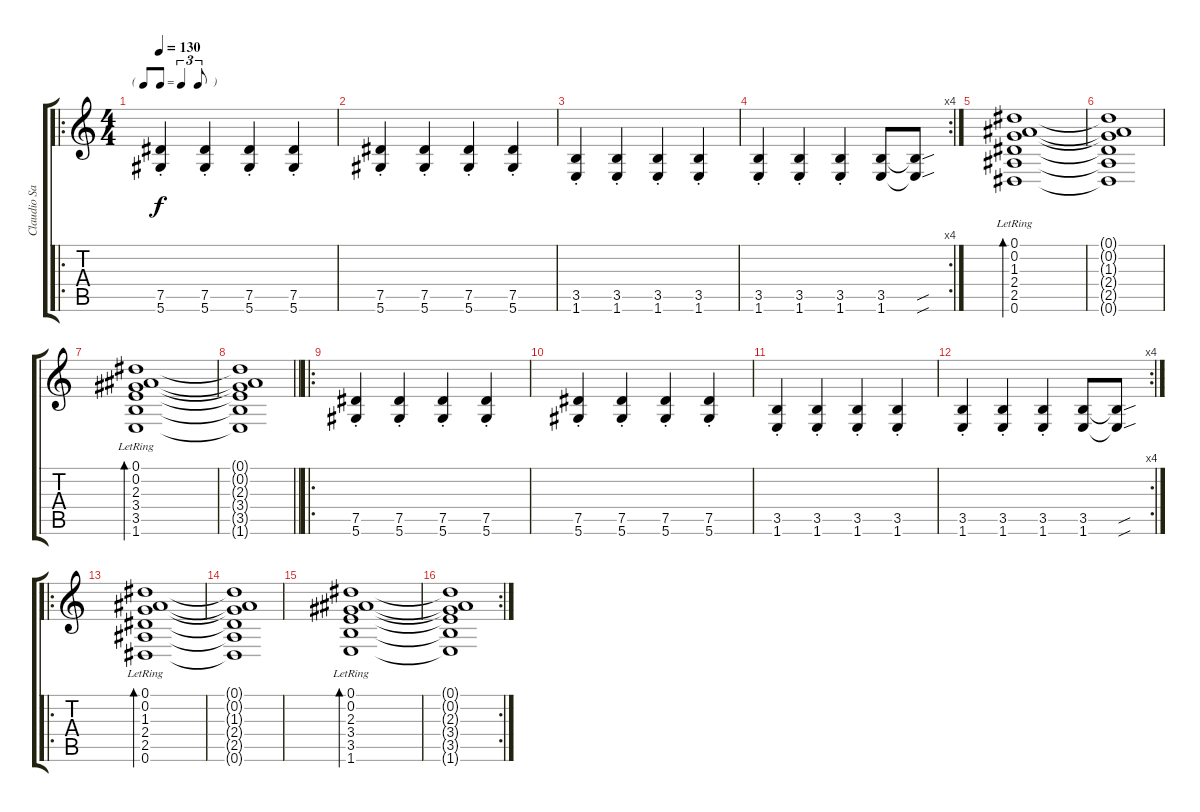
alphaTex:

\track ("Claudio Sanchez (Rhythm)" "Claudio Sa") {instrument acousticguitarsteel}
\staff {score tabs}
\tuning (Eb4 Bb3 Gb3 Db3 Ab2 Eb2) {hide}
\ro
\ts (4 4)
\tf triplet8th
\tempo 130
\clef g2
\ks c
(7.5{st} 5.6{st}).4{dy f instrument acousticguitarsteel} (7.5{st} 5.6{st}).4 (7.5{st} 5.6{st}).4 (7.5{st} 5.6{st}).4 |
(7.5{st} 5.6{st}).4 (7.5{st} 5.6{st}).4 (7.5{st} 5.6{st}).4 (7.5{st} 5.6{st}).4 |
(3.5{st} 1.6{st}).4 (3.5{st} 1.6{st}).4 (3.5{st} 1.6{st}).4 (3.5{st} 1.6{st}).4 |
\rc 4
(3.5{st} 1.6{st}).4 (3.5{st} 1.6{st}).4 (3.5{st} 1.6{st}).4 (3.5 1.6).8 (3.5{sou t} 1.6{sou t}).8 |
(0.1{lr} 0.2{lr} 1.3{lr} 2.4{lr} 2.5{lr} 0.6{lr}).1{bd 30} |
(0.1{t} 0.2{t} 1.3{t} 2.4{t} 2.5{t} 0.6{t}).1 |
(0.1{lr} 0.2{lr} 2.3{lr} 3.4{lr} 3.5{lr} 1.6{lr}).1{bd 30} |
\barLineRight lightlight
(0.1{t} 0.2{t} 2.3{t} 3.4{t} 3.5{t} 1.6{t}).1 |
\ro
(7.5{st} 5.6{st}).4 (7.5{st} 5.6{st}).4 (7.5{st} 5.6{st}).4 (7.5{st} 5.6{st}).4 |
(7.5{st} 5.6{st}).4 (7.5{st} 5.6{st}).4 (7.5{st} 5.6{st}).4 (7.5{st} 5.6{st}).4 |
(3.5{st} 1.6{st}).4 (3.5{st} 1.6{st}).4 (3.5{st} 1.6{st}).4 (3.5{st} 1.6{st}).4 |
\rc 4
(3.5{st} 1.6{st}).4 (3.5{st} 1.6{st}).4 (3.5{st} 1.6{st}).4 (3.5 1.6).8 (3.5{sou t} 1.6{sou t}).8 |
\ro
(0.1{lr} 0.2{lr} 1.3{lr} 2.4{lr} 2.5{lr} 0.6{lr}).1{bd 30} |
(0.1{t} 0.2{t} 1.3{t} 2.4{t} 2.5{t} 0.6{t}).1 |
(0.1{lr} 0.2{lr} 2.3{lr} 3.4{lr} 3.5{lr} 1.6{lr}).1{bd 30} |
\rc 2
(0.1{t} 0.2{t} 2.3{t} 3.4{t} 3.5{t} 1.6{t}).1
